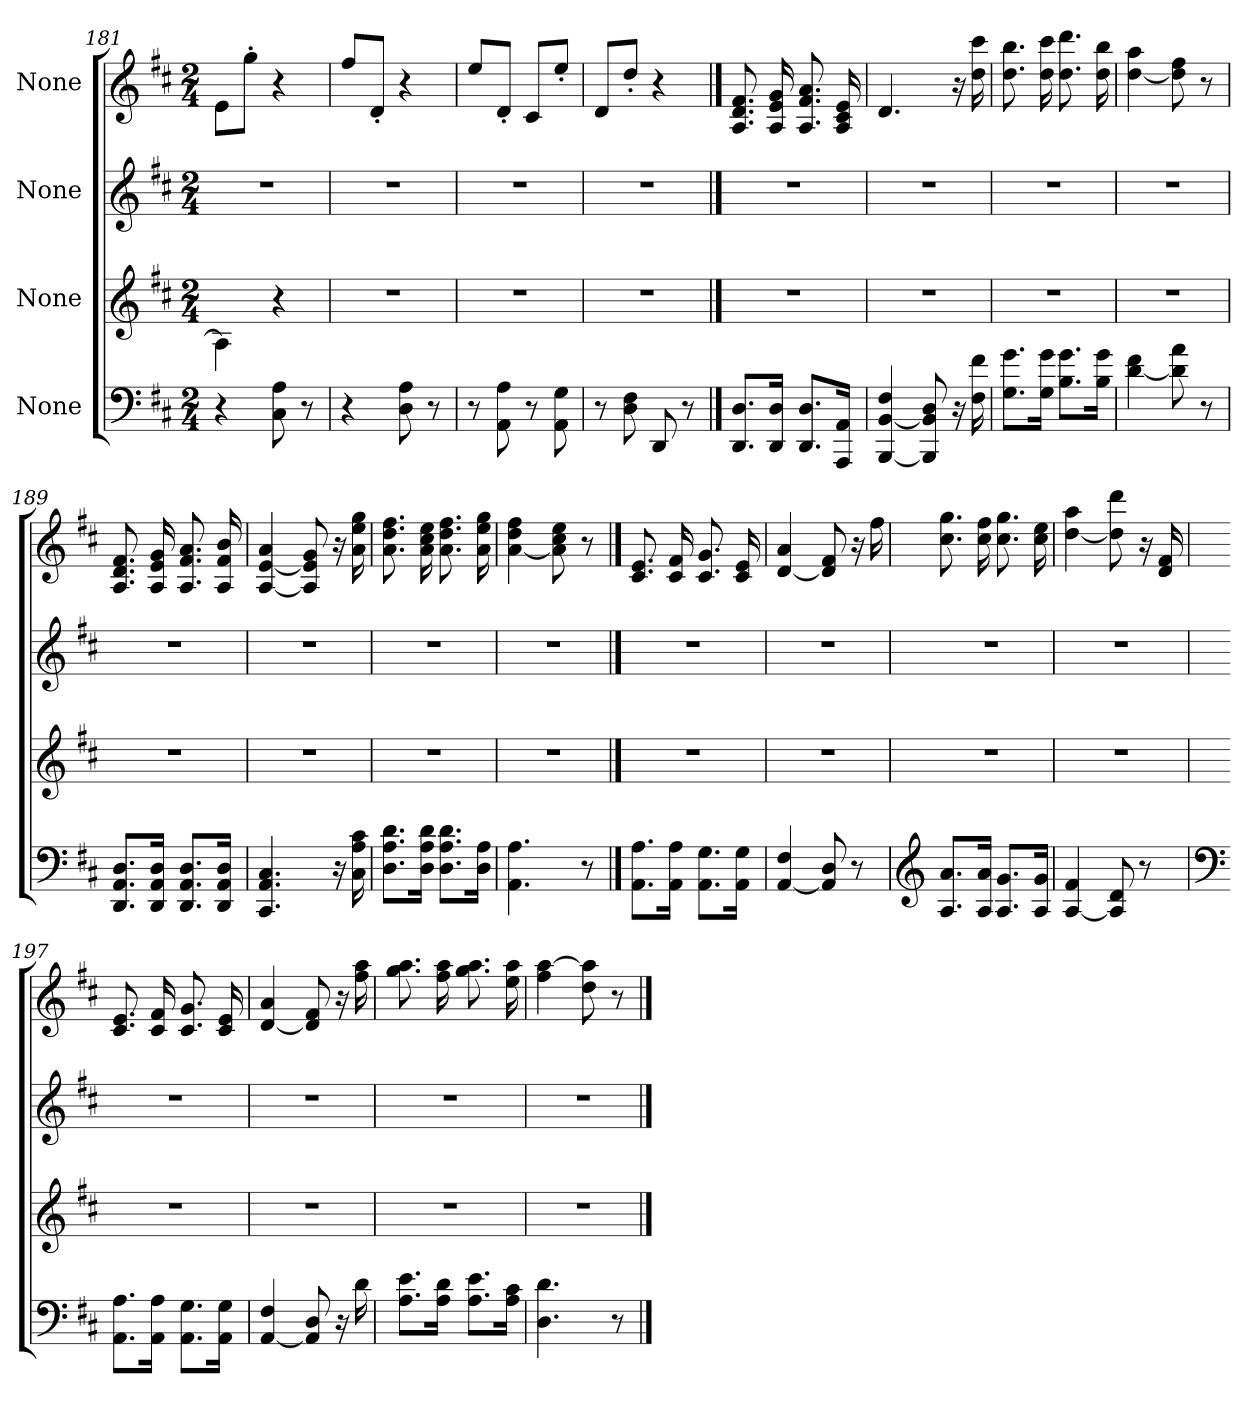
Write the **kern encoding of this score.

**kern	**kern	**kern	**kern
*part4	*part3	*part2	*part1
*staff4	*staff3	*staff2	*staff1
*I"None	*I"None	*I"None	*I"None
*clefF4	*clefG2	*clefG2	*clefG2
*k[f#c#]	*k[f#c#]	*k[f#c#]	*k[f#c#]
*M2/4	*M2/4	*M2/4	*M2/4
=181	=181	=181	=181
4r	4A\]	2r	8e\L
.	.	.	8gg'\J
8C#\ 8A\	4r	.	4r
8r	.	.	.
=182	=182	=182	=182
4r	2r	2r	8ff#/L
.	.	.	8d'/J
8D\ 8A\	.	.	4r
8r	.	.	.
=183	=183	=183	=183
8r	2r	2r	8ee/L
8AA\ 8A\	.	.	8d'/J
8r	.	.	8c#/L
8AA\ 8G\	.	.	8ee'/J
=184	=184	=184	=184
8r	2r	2r	8d/L
8D\ 8F#\	.	.	8dd'/J
8DD/	.	.	4r
8r	.	.	.
==185	==185	==185	==185
8.DD/ 8.D/L	2r	2r	8.A/ 8.d/ 8.f#/
16DD/ 16D/Jk	.	.	16A/ 16e/ 16g/
8.DD/ 8.D/L	.	.	8.A/ 8.f#/ 8.a/
16AAA/ 16AA/Jk	.	.	16A/ 16c#/ 16e/
=186	=186	=186	=186
[4BBB/ [4BB/ 4F#/	2r	2r	4.d/
8BBB/] 8BB/] 8D/	.	.	.
16r	.	.	16r
16F#\ 16f#\	.	.	16dd\ 16ccc#\
=187	=187	=187	=187
8.G\ 8.g\L	2r	2r	8.dd\ 8.bb\
16G\ 16g\Jk	.	.	16dd\ 16ccc#\
8.B\ 8.g\L	.	.	8.dd\ 8.ddd\
16B\ 16g\Jk	.	.	16dd\ 16bb\
=188	=188	=188	=188
[4d\ 4f#\	2r	2r	[4dd\ 4aa\
8d\] 8a\	.	.	8dd\] 8ff#\
8r	.	.	8r
=189	=189	=189	=189
8.DD/ 8.AA/ 8.D/L	2r	2r	8.A/ 8.d/ 8.f#/
16DD/ 16AA/ 16D/Jk	.	.	16A/ 16e/ 16g/
8.DD/ 8.AA/ 8.D/L	.	.	8.A/ 8.f#/ 8.a/
16DD/ 16AA/ 16D/Jk	.	.	16A/ 16f#/ 16b/
=190	=190	=190	=190
4.CC#/ 4.AA/ 4.C#/	2r	2r	[4A/ [4e/ 4a/
.	.	.	8A/] 8e/] 8g/
16r	.	.	16r
16C#\ 16A\ 16c#\	.	.	16a\ 16ee\ 16gg\
=191	=191	=191	=191
8.D\ 8.A\ 8.d\L	2r	2r	8.a\ 8.dd\ 8.ff#\
16D\ 16A\ 16d\Jk	.	.	16a\ 16cc#\ 16ee\
8.D\ 8.A\ 8.d\L	.	.	8.a\ 8.dd\ 8.ff#\
16D\ 16A\Jk	.	.	16a\ 16ee\ 16gg\
=192	=192	=192	=192
4.AA\ 4.A\	2r	2r	[4a\ 4dd\ 4ff#\
.	.	.	8a\] 8cc#\ 8ee\
8r	.	.	8r
==193	==193	==193	==193
8.AA\ 8.A\L	2r	2r	8.c#/ 8.e/
16AA\ 16A\Jk	.	.	16c#/ 16f#/
8.AA\ 8.G\L	.	.	8.c#/ 8.g/
16AA\ 16G\Jk	.	.	16c#/ 16e/
=194	=194	=194	=194
[4AA/ 4F#/	2r	2r	[4d/ 4a/
8AA/] 8D/	.	.	8d/] 8f#/
8r	.	.	16r
.	.	.	16ff#\
=195	=195	=195	=195
*clefG2	*	*	*
8.A/ 8.a/L	2r	2r	8.cc#\ 8.gg\
16A/ 16a/Jk	.	.	16cc#\ 16ff#\
8.A/ 8.g/L	.	.	8.cc#\ 8.gg\
16A/ 16g/Jk	.	.	16cc#\ 16ee\
=196	=196	=196	=196
[4A/ 4f#/	2r	2r	[4dd\ 4aa\
8A/] 8d/	.	.	8dd\] 8ddd\
8r	.	.	16r
.	.	.	16d/ 16f#/
=197	=197	=197	=197
*clefF4	*	*	*
8.AA\ 8.A\L	2r	2r	8.c#/ 8.e/
16AA\ 16A\Jk	.	.	16c#/ 16f#/
8.AA\ 8.G\L	.	.	8.c#/ 8.g/
16AA\ 16G\Jk	.	.	16c#/ 16e/
=198	=198	=198	=198
[4AA/ 4F#/	2r	2r	[4d/ 4a/
8AA/] 8D/	.	.	8d/] 8f#/
16r	.	.	16r
16d\	.	.	16ff#\ 16aa\
=199	=199	=199	=199
8.A\ 8.e\L	2r	2r	8.gg\ 8.aa\
16A\ 16d\Jk	.	.	16ff#\ 16aa\
8.A\ 8.e\L	.	.	8.gg\ 8.aa\
16A\ 16c#\Jk	.	.	16ee\ 16aa\
=200	=200	=200	=200
4.D\ 4.d\	2r	2r	4ff#\ [4aa\
.	.	.	8dd\ 8aa\]
8r	.	.	8r
==	==	==	==
*-	*-	*-	*-
